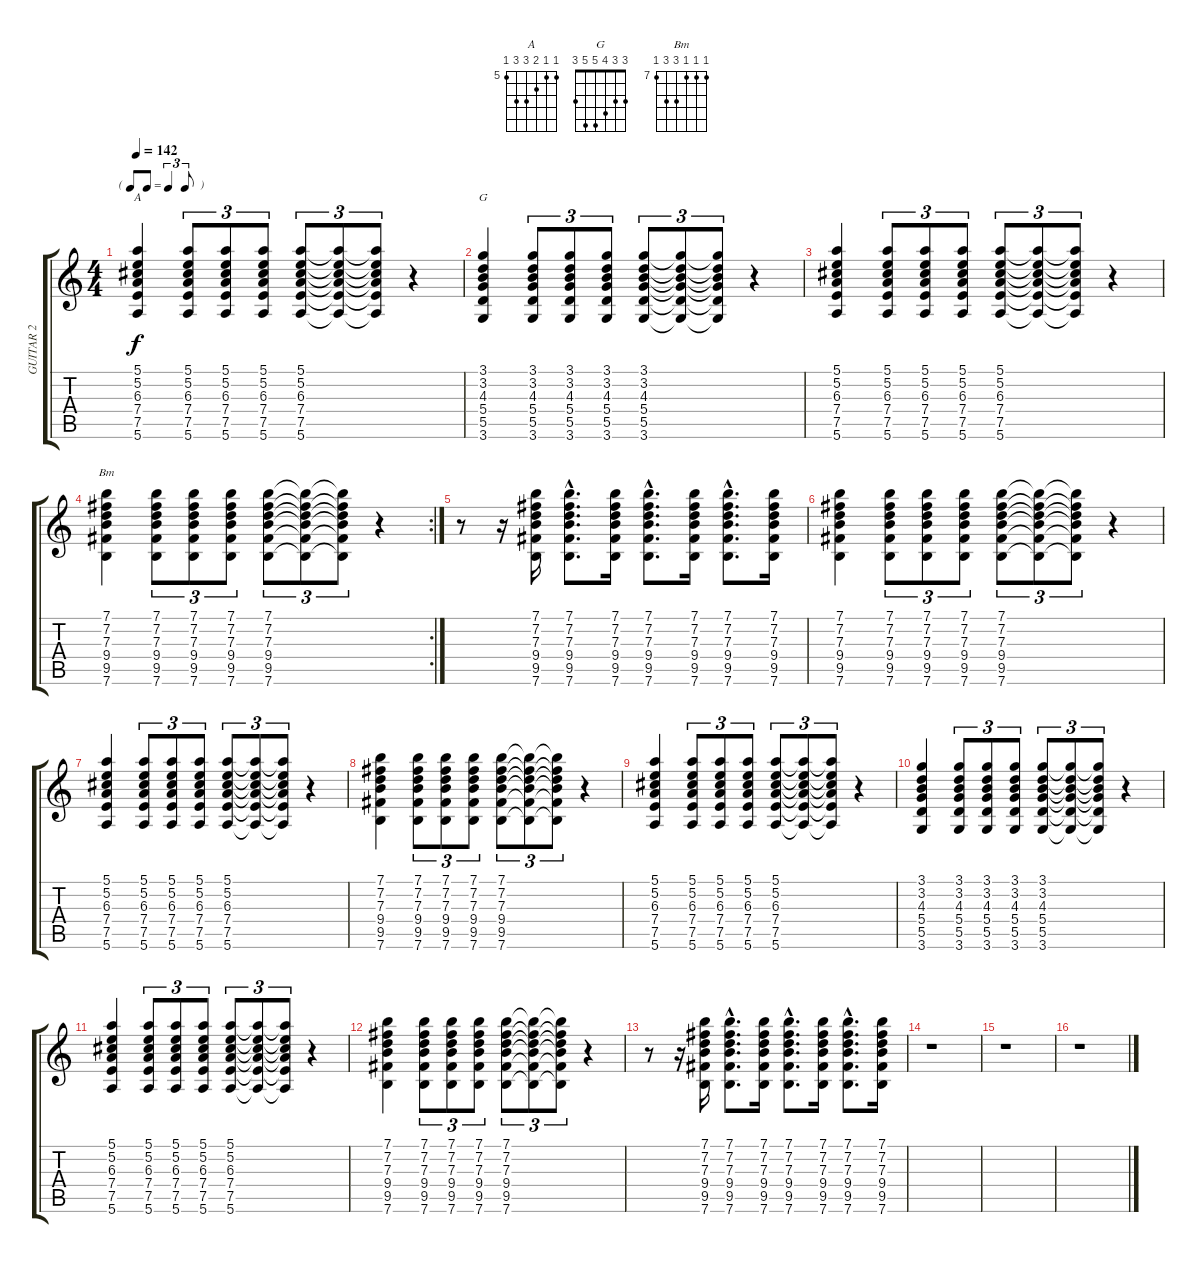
\track ("GUITAR 2" "GUITAR 2") {instrument electricguitarclean}
\staff {score tabs}
\tuning (E4 B3 G3 D3 A2 E2) {hide}
\chord ("A" 5 5 6 7 7 5) {firstfret 5}
\chord ("G" 3 3 4 5 5 3)
\chord ("Bm" 7 7 7 9 9 7) {firstfret 7}
\ts (4 4)
\tf triplet8th
\tempo 142
\clef g2
\ks c
(5.1 5.2 6.3 7.4 7.5 5.6).4{ch "A" dy f} (5.1 5.2 6.3 7.4 7.5 5.6).8{tu (3 2)} (5.1 5.2 6.3 7.4 7.5 5.6).8{tu (3 2)} (5.1 5.2 6.3 7.4 7.5 5.6).8{tu (3 2)} (5.1 5.2 6.3 7.4 7.5 5.6).8{tu (3 2)} (5.1{t} 5.2{t} 6.3{t} 7.4{t} 7.5{t} 5.6{t}).8{tu (3 2)} (5.1{t} 5.2{t} 6.3{t} 7.4{t} 7.5{t} 5.6{t}).8{tu (3 2)} r.4 |
(3.1 3.2 4.3 5.4 5.5 3.6).4{ch "G"} (3.1 3.2 4.3 5.4 5.5 3.6).8{tu (3 2)} (3.1 3.2 4.3 5.4 5.5 3.6).8{tu (3 2)} (3.1 3.2 4.3 5.4 5.5 3.6).8{tu (3 2)} (3.1 3.2 4.3 5.4 5.5 3.6).8{tu (3 2)} (3.1{t} 3.2{t} 4.3{t} 5.4{t} 5.5{t} 3.6{t}).8{tu (3 2)} (3.1{t} 3.2{t} 4.3{t} 5.4{t} 5.5{t} 3.6{t}).8{tu (3 2)} r.4 |
(5.1 5.2 6.3 7.4 7.5 5.6).4 (5.1 5.2 6.3 7.4 7.5 5.6).8{tu (3 2)} (5.1 5.2 6.3 7.4 7.5 5.6).8{tu (3 2)} (5.1 5.2 6.3 7.4 7.5 5.6).8{tu (3 2)} (5.1 5.2 6.3 7.4 7.5 5.6).8{tu (3 2)} (5.1{t} 5.2{t} 6.3{t} 7.4{t} 7.5{t} 5.6{t}).8{tu (3 2)} (5.1{t} 5.2{t} 6.3{t} 7.4{t} 7.5{t} 5.6{t}).8{tu (3 2)} r.4 |
\rc 2
(7.1 7.2 7.3 9.4 9.5 7.6).4{ch "Bm"} (7.1 7.2 7.3 9.4 9.5 7.6).8{tu (3 2)} (7.1 7.2 7.3 9.4 9.5 7.6).8{tu (3 2)} (7.1 7.2 7.3 9.4 9.5 7.6).8{tu (3 2)} (7.1 7.2 7.3 9.4 9.5 7.6).8{tu (3 2)} (7.1{t} 7.2{t} 7.3{t} 9.4{t} 9.5{t} 7.6{t}).8{tu (3 2)} (7.1{t} 7.2{t} 7.3{t} 9.4{t} 9.5{t} 7.6{t}).8{tu (3 2)} r.4 |
r.8 r.16 (7.1 7.2 7.3 9.4 9.5 7.6).16 (7.1{hac} 7.2{hac} 7.3{hac} 9.4{hac} 9.5{hac} 7.6{hac}).8{d} (7.1 7.2 7.3 9.4 9.5 7.6).16 (7.1{hac} 7.2{hac} 7.3{hac} 9.4{hac} 9.5{hac} 7.6{hac}).8{d} (7.1 7.2 7.3 9.4 9.5 7.6).16 (7.1{hac} 7.2{hac} 7.3{hac} 9.4{hac} 9.5{hac} 7.6{hac}).8{d} (7.1 7.2 7.3 9.4 9.5 7.6).16 |
(7.1 7.2 7.3 9.4 9.5 7.6).4 (7.1 7.2 7.3 9.4 9.5 7.6).8{tu (3 2)} (7.1 7.2 7.3 9.4 9.5 7.6).8{tu (3 2)} (7.1 7.2 7.3 9.4 9.5 7.6).8{tu (3 2)} (7.1 7.2 7.3 9.4 9.5 7.6).8{tu (3 2)} (7.1{t} 7.2{t} 7.3{t} 9.4{t} 9.5{t} 7.6{t}).8{tu (3 2)} (7.1{t} 7.2{t} 7.3{t} 9.4{t} 9.5{t} 7.6{t}).8{tu (3 2)} r.4 |
(5.1 5.2 6.3 7.4 7.5 5.6).4 (5.1 5.2 6.3 7.4 7.5 5.6).8{tu (3 2)} (5.1 5.2 6.3 7.4 7.5 5.6).8{tu (3 2)} (5.1 5.2 6.3 7.4 7.5 5.6).8{tu (3 2)} (5.1 5.2 6.3 7.4 7.5 5.6).8{tu (3 2)} (5.1{t} 5.2{t} 6.3{t} 7.4{t} 7.5{t} 5.6{t}).8{tu (3 2)} (5.1{t} 5.2{t} 6.3{t} 7.4{t} 7.5{t} 5.6{t}).8{tu (3 2)} r.4 |
(7.1 7.2 7.3 9.4 9.5 7.6).4 (7.1 7.2 7.3 9.4 9.5 7.6).8{tu (3 2)} (7.1 7.2 7.3 9.4 9.5 7.6).8{tu (3 2)} (7.1 7.2 7.3 9.4 9.5 7.6).8{tu (3 2)} (7.1 7.2 7.3 9.4 9.5 7.6).8{tu (3 2)} (7.1{t} 7.2{t} 7.3{t} 9.4{t} 9.5{t} 7.6{t}).8{tu (3 2)} (7.1{t} 7.2{t} 7.3{t} 9.4{t} 9.5{t} 7.6{t}).8{tu (3 2)} r.4 |
(5.1 5.2 6.3 7.4 7.5 5.6).4 (5.1 5.2 6.3 7.4 7.5 5.6).8{tu (3 2)} (5.1 5.2 6.3 7.4 7.5 5.6).8{tu (3 2)} (5.1 5.2 6.3 7.4 7.5 5.6).8{tu (3 2)} (5.1 5.2 6.3 7.4 7.5 5.6).8{tu (3 2)} (5.1{t} 5.2{t} 6.3{t} 7.4{t} 7.5{t} 5.6{t}).8{tu (3 2)} (5.1{t} 5.2{t} 6.3{t} 7.4{t} 7.5{t} 5.6{t}).8{tu (3 2)} r.4 |
(3.1 3.2 4.3 5.4 5.5 3.6).4 (3.1 3.2 4.3 5.4 5.5 3.6).8{tu (3 2)} (3.1 3.2 4.3 5.4 5.5 3.6).8{tu (3 2)} (3.1 3.2 4.3 5.4 5.5 3.6).8{tu (3 2)} (3.1 3.2 4.3 5.4 5.5 3.6).8{tu (3 2)} (3.1{t} 3.2{t} 4.3{t} 5.4{t} 5.5{t} 3.6{t}).8{tu (3 2)} (3.1{t} 3.2{t} 4.3{t} 5.4{t} 5.5{t} 3.6{t}).8{tu (3 2)} r.4 |
(5.1 5.2 6.3 7.4 7.5 5.6).4 (5.1 5.2 6.3 7.4 7.5 5.6).8{tu (3 2)} (5.1 5.2 6.3 7.4 7.5 5.6).8{tu (3 2)} (5.1 5.2 6.3 7.4 7.5 5.6).8{tu (3 2)} (5.1 5.2 6.3 7.4 7.5 5.6).8{tu (3 2)} (5.1{t} 5.2{t} 6.3{t} 7.4{t} 7.5{t} 5.6{t}).8{tu (3 2)} (5.1{t} 5.2{t} 6.3{t} 7.4{t} 7.5{t} 5.6{t}).8{tu (3 2)} r.4 |
(7.1 7.2 7.3 9.4 9.5 7.6).4 (7.1 7.2 7.3 9.4 9.5 7.6).8{tu (3 2)} (7.1 7.2 7.3 9.4 9.5 7.6).8{tu (3 2)} (7.1 7.2 7.3 9.4 9.5 7.6).8{tu (3 2)} (7.1 7.2 7.3 9.4 9.5 7.6).8{tu (3 2)} (7.1{t} 7.2{t} 7.3{t} 9.4{t} 9.5{t} 7.6{t}).8{tu (3 2)} (7.1{t} 7.2{t} 7.3{t} 9.4{t} 9.5{t} 7.6{t}).8{tu (3 2)} r.4 |
r.8 r.16 (7.1 7.2 7.3 9.4 9.5 7.6).16 (7.1{hac} 7.2{hac} 7.3{hac} 9.4{hac} 9.5{hac} 7.6{hac}).8{d} (7.1 7.2 7.3 9.4 9.5 7.6).16 (7.1{hac} 7.2{hac} 7.3{hac} 9.4{hac} 9.5{hac} 7.6{hac}).8{d} (7.1 7.2 7.3 9.4 9.5 7.6).16 (7.1{hac} 7.2{hac} 7.3{hac} 9.4{hac} 9.5{hac} 7.6{hac}).8{d} (7.1 7.2 7.3 9.4 9.5 7.6).16 |
r.1 |
r.1 |
r.1
